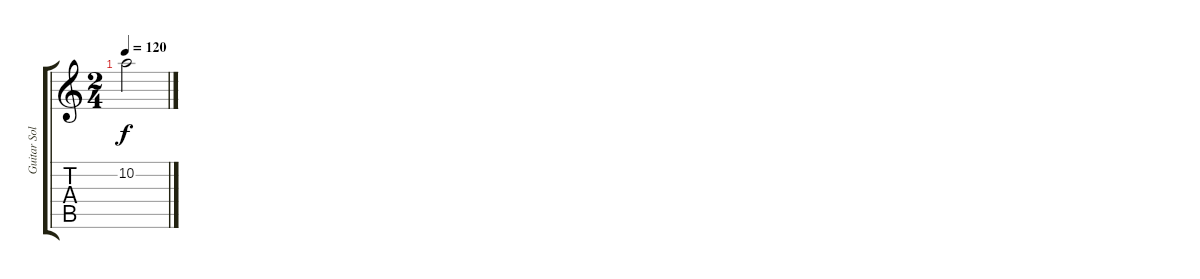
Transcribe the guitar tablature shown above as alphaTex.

\track ("Guitar Solo" "Guitar Sol") {instrument electricguitarjazz}
\staff {score tabs}
\tuning (E4 B3 G3 D3 A2 E2) {hide}
\ts (2 4)
\tempo 120
\clef g2
\ks c
10.2{t}.2{dy f}
